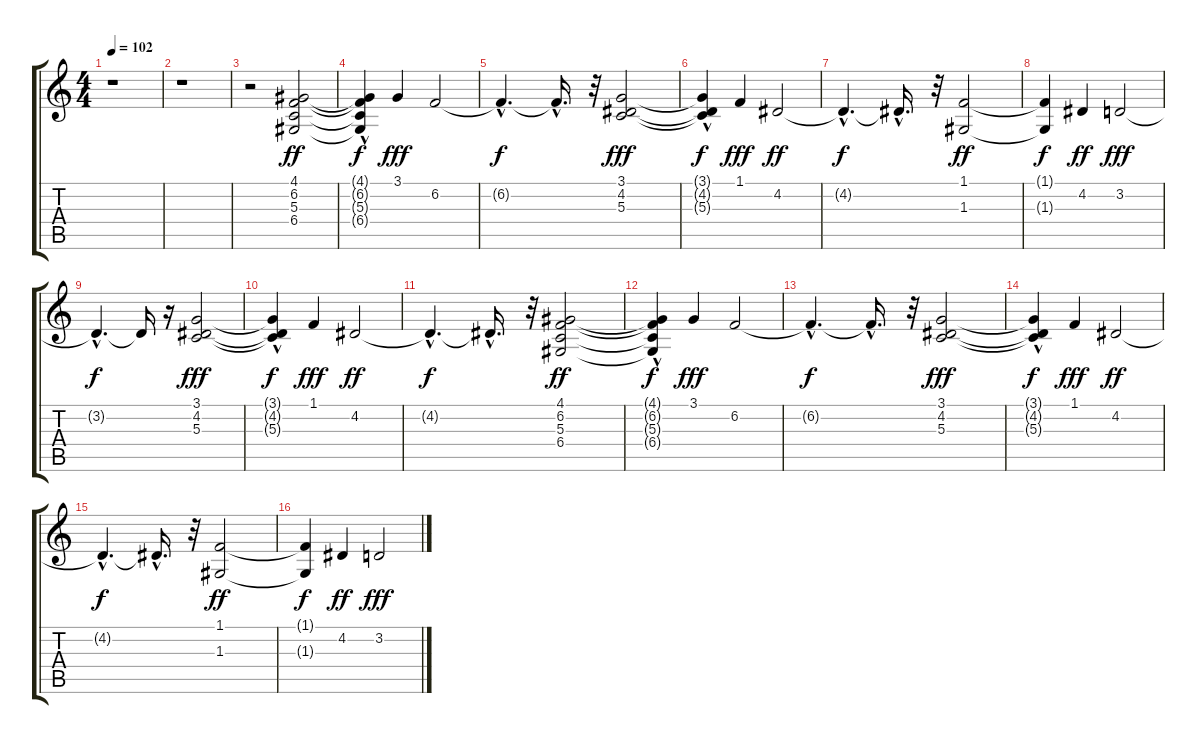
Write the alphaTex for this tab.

\track "" {instrument synthvoice}
\staff {score tabs}
\tuning (E4 B3 G3 D3 A2 E2) {hide}
\ts (4 4)
\tempo 102
\clef g2
\ks c
r.1{dy f} |
r.1 |
r.2 (4.1 6.2 5.3 6.4).2{dy ff} |
(4.1{hac t} 6.2{t} 5.3{t} 6.4{t}).4{dy f} 3.1.4{dy fff} 6.2.2 |
6.2{hac t}.4{d dy f} 6.2{hac t}.16{d} r.32 (3.1 4.2 5.3).2{dy fff} |
(3.1{t} 4.2{hac t} 5.3{t}).4{dy f} 1.1.4{dy fff} 4.2.2{dy ff} |
4.2{hac t}.4{d dy f} 4.2{hac t}.16{d} r.32 (1.1 1.3).2{dy ff} |
(1.1{t} 1.3{t}).4{dy f} 4.2.4{dy ff} 3.2.2{dy fff} |
3.2{hac t}.4{d dy f} 3.2{t}.16 r.16 (3.1 4.2 5.3).2{dy fff} |
(3.1{t} 4.2{hac t} 5.3{t}).4{dy f} 1.1.4{dy fff} 4.2.2{dy ff} |
4.2{hac t}.4{d dy f} 4.2{hac t}.16{d} r.32 (4.1 6.2 5.3 6.4).2{dy ff} |
(4.1{hac t} 6.2{t} 5.3{t} 6.4{t}).4{dy f} 3.1.4{dy fff} 6.2.2 |
6.2{hac t}.4{d dy f} 6.2{hac t}.16{d} r.32 (3.1 4.2 5.3).2{dy fff} |
(3.1{t} 4.2{hac t} 5.3{t}).4{dy f} 1.1.4{dy fff} 4.2.2{dy ff} |
4.2{hac t}.4{d dy f} 4.2{hac t}.16{d} r.32 (1.1 1.3).2{dy ff} |
(1.1{t} 1.3{t}).4{dy f} 4.2.4{dy ff} 3.2.2{dy fff}
